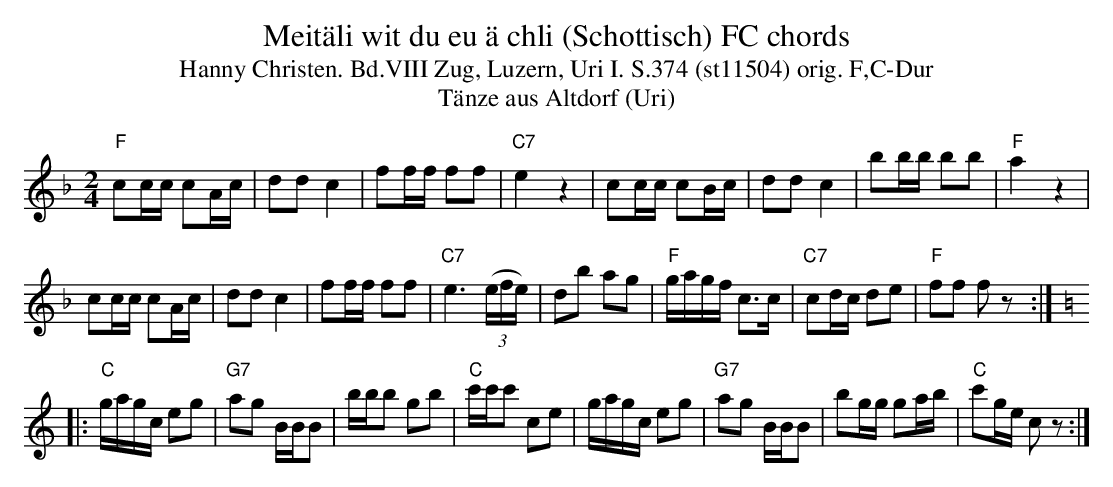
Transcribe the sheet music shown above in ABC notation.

X:1
T: Meit\"ali wit du eu \"a chli (Schottisch) FC chords
T:Hanny Christen. Bd.VIII Zug, Luzern, Uri I. S.374 (st11504) orig. F,C-Dur
T: T\"anze aus Altdorf (Uri)
M:2/4
L:1/16
K:F %%MIDI gchordon
"F"c2cc c2Ac | d2d2 c4 | f2ff f2f2 | "C7"e4z4 | c2cc c2Bc | d2d2c4 | b2bb b2b2 | "F"a4z4 |
c2cc c2Ac | d2d2 c4 | f2ff f2f2 | "C7"e6 ((3efe) | d2b2 a2g2 | "F"gagf c3c | "C7"c2dc d2e2 | "F"f2f2 f2z2 :: [K:C]
"C"gagc e2g2 | "G7"a2g2 BBB2 | bbb2 g2b2 | "C"c'c'c'2 c2e2 | gagc e2g2 | "G7"a2g2 BBB2 | b2gg g2ab | "C"c'2ge c2z2 :|
